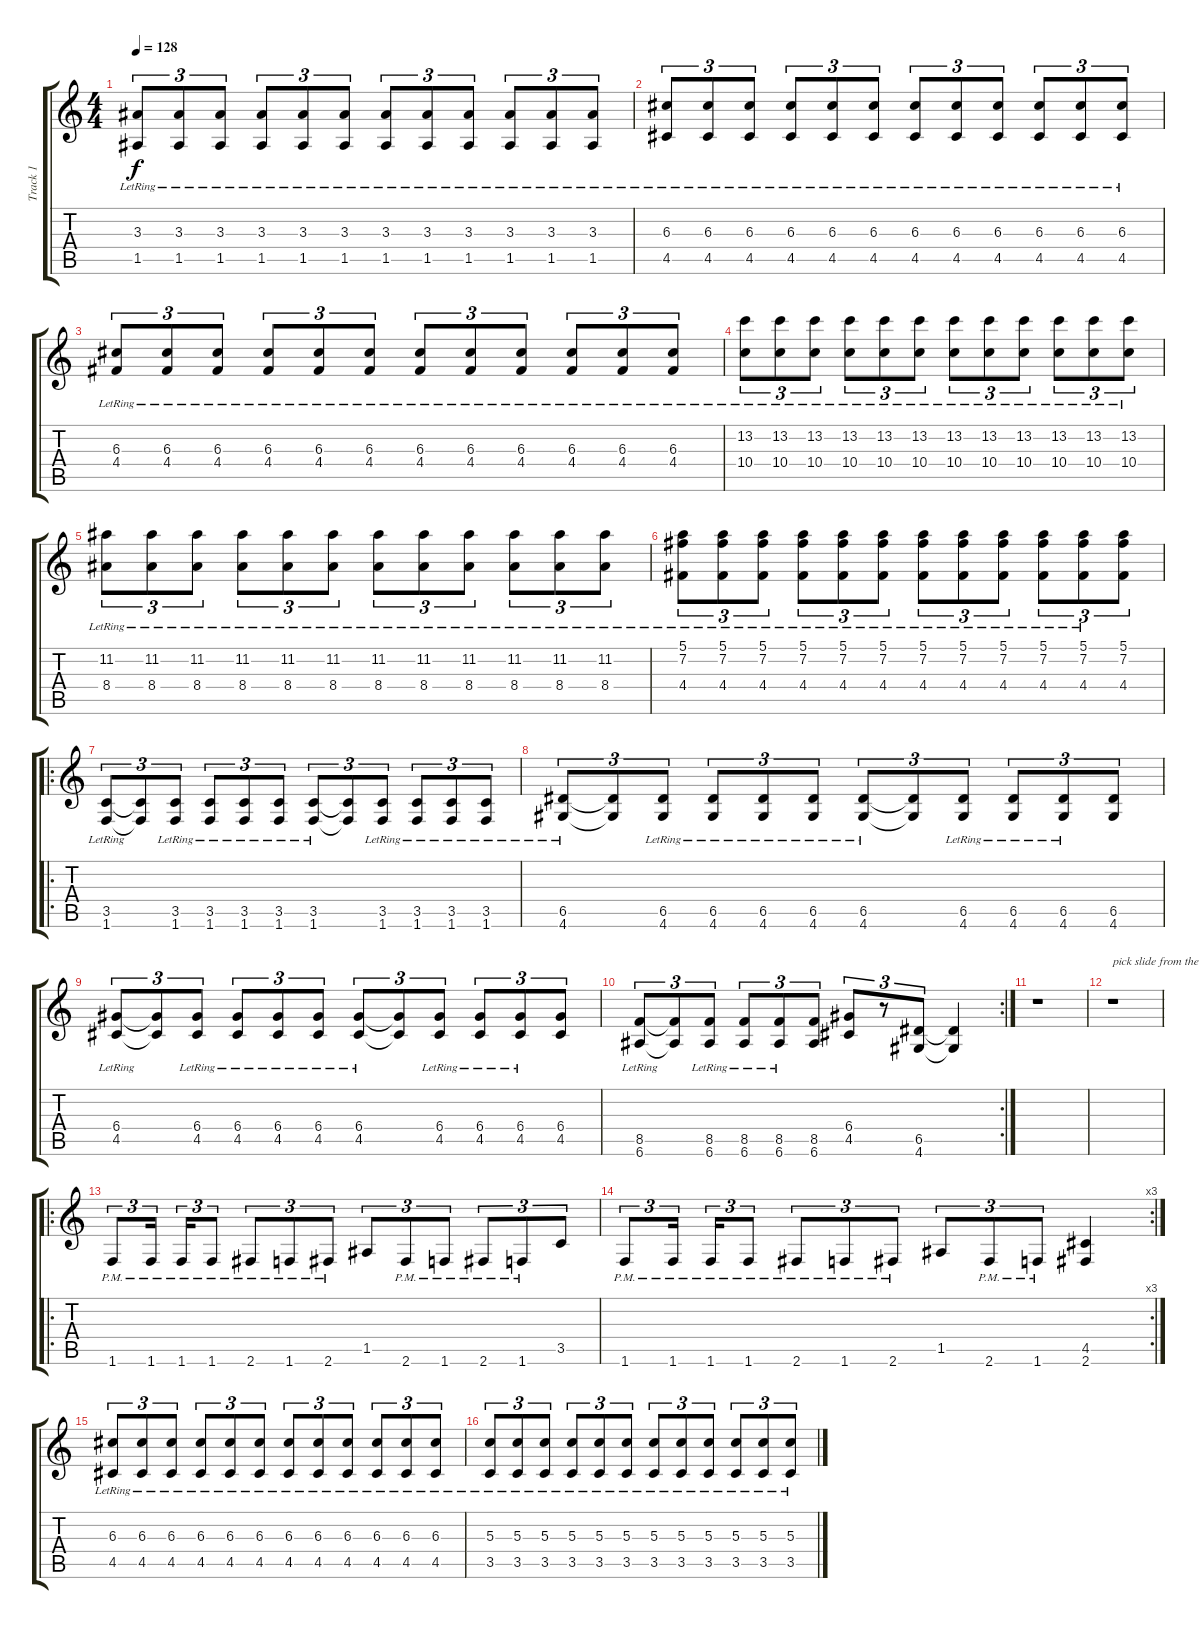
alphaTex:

\track ("Track 1" "Track 1") {instrument distortionguitar}
\staff {score tabs}
\tuning (E4 B3 G3 D3 A2 E2) {hide}
\ts (4 4)
\tempo 128
\clef g2
\ks c
(3.3{lr} 1.5{lr}).8{tu (3 2) dy f} (3.3{lr} 1.5{lr}).8{tu (3 2)} (3.3{lr} 1.5{lr}).8{tu (3 2)} (3.3{lr} 1.5{lr}).8{tu (3 2)} (3.3{lr} 1.5{lr}).8{tu (3 2)} (3.3{lr} 1.5{lr}).8{tu (3 2)} (3.3{lr} 1.5{lr}).8{tu (3 2)} (3.3{lr} 1.5{lr}).8{tu (3 2)} (3.3{lr} 1.5{lr}).8{tu (3 2)} (3.3{lr} 1.5{lr}).8{tu (3 2)} (3.3{lr} 1.5{lr}).8{tu (3 2)} (3.3{lr} 1.5{lr}).8{tu (3 2)} |
(6.3{lr} 4.5{lr}).8{tu (3 2)} (6.3{lr} 4.5{lr}).8{tu (3 2)} (6.3{lr} 4.5{lr}).8{tu (3 2)} (6.3{lr} 4.5{lr}).8{tu (3 2)} (6.3{lr} 4.5{lr}).8{tu (3 2)} (6.3{lr} 4.5{lr}).8{tu (3 2)} (6.3{lr} 4.5{lr}).8{tu (3 2)} (6.3{lr} 4.5{lr}).8{tu (3 2)} (6.3{lr} 4.5{lr}).8{tu (3 2)} (6.3{lr} 4.5{lr}).8{tu (3 2)} (6.3{lr} 4.5{lr}).8{tu (3 2)} (6.3{lr} 4.5{lr}).8{tu (3 2)} |
(6.3{lr} 4.4{lr}).8{tu (3 2)} (6.3{lr} 4.4{lr}).8{tu (3 2)} (6.3{lr} 4.4{lr}).8{tu (3 2)} (6.3{lr} 4.4{lr}).8{tu (3 2)} (6.3{lr} 4.4{lr}).8{tu (3 2)} (6.3{lr} 4.4{lr}).8{tu (3 2)} (6.3{lr} 4.4{lr}).8{tu (3 2)} (6.3{lr} 4.4{lr}).8{tu (3 2)} (6.3{lr} 4.4{lr}).8{tu (3 2)} (6.3{lr} 4.4{lr}).8{tu (3 2)} (6.3{lr} 4.4{lr}).8{tu (3 2)} (6.3{lr} 4.4{lr}).8{tu (3 2)} |
(13.2{lr} 10.4{lr}).8{tu (3 2)} (13.2{lr} 10.4{lr}).8{tu (3 2)} (13.2{lr} 10.4{lr}).8{tu (3 2)} (13.2{lr} 10.4{lr}).8{tu (3 2)} (13.2{lr} 10.4{lr}).8{tu (3 2)} (13.2{lr} 10.4{lr}).8{tu (3 2)} (13.2{lr} 10.4{lr}).8{tu (3 2)} (13.2{lr} 10.4{lr}).8{tu (3 2)} (13.2{lr} 10.4{lr}).8{tu (3 2)} (13.2{lr} 10.4{lr}).8{tu (3 2)} (13.2{lr} 10.4{lr}).8{tu (3 2)} (13.2{lr} 10.4{lr}).8{tu (3 2)} |
(11.2{lr} 8.4{lr}).8{tu (3 2)} (11.2{lr} 8.4{lr}).8{tu (3 2)} (11.2{lr} 8.4{lr}).8{tu (3 2)} (11.2{lr} 8.4{lr}).8{tu (3 2)} (11.2{lr} 8.4{lr}).8{tu (3 2)} (11.2{lr} 8.4{lr}).8{tu (3 2)} (11.2{lr} 8.4{lr}).8{tu (3 2)} (11.2{lr} 8.4{lr}).8{tu (3 2)} (11.2{lr} 8.4{lr}).8{tu (3 2)} (11.2{lr} 8.4{lr}).8{tu (3 2)} (11.2{lr} 8.4{lr}).8{tu (3 2)} (11.2{lr} 8.4{lr}).8{tu (3 2)} |
(5.1{lr} 7.2{lr} 4.4{lr}).8{tu (3 2)} (5.1{lr} 7.2{lr} 4.4{lr}).8{tu (3 2)} (5.1{lr} 7.2{lr} 4.4{lr}).8{tu (3 2)} (5.1{lr} 7.2{lr} 4.4{lr}).8{tu (3 2)} (5.1{lr} 7.2{lr} 4.4{lr}).8{tu (3 2)} (5.1{lr} 7.2{lr} 4.4{lr}).8{tu (3 2)} (5.1{lr} 7.2{lr} 4.4{lr}).8{tu (3 2)} (5.1{lr} 7.2{lr} 4.4{lr}).8{tu (3 2)} (5.1{lr} 7.2{lr} 4.4{lr}).8{tu (3 2)} (5.1{lr} 7.2{lr} 4.4{lr}).8{tu (3 2)} (5.1{lr} 7.2{lr} 4.4{lr}).8{tu (3 2)} (5.1 7.2 4.4).8{tu (3 2)} |
\ro
(3.5{lr} 1.6{lr}).8{tu (3 2)} (3.5{t} 1.6{t}).8{tu (3 2)} (3.5{lr} 1.6{lr}).8{tu (3 2)} (3.5{lr} 1.6{lr}).8{tu (3 2)} (3.5{lr} 1.6{lr}).8{tu (3 2)} (3.5{lr} 1.6{lr}).8{tu (3 2)} (3.5{lr} 1.6{lr}).8{tu (3 2)} (3.5{t} 1.6{t}).8{tu (3 2)} (3.5{lr} 1.6{lr}).8{tu (3 2)} (3.5{lr} 1.6{lr}).8{tu (3 2)} (3.5{lr} 1.6{lr}).8{tu (3 2)} (3.5{lr} 1.6{lr}).8{tu (3 2)} |
(6.5{lr} 4.6{lr}).8{tu (3 2)} (6.5{t} 4.6{t}).8{tu (3 2)} (6.5{lr} 4.6{lr}).8{tu (3 2)} (6.5{lr} 4.6{lr}).8{tu (3 2)} (6.5{lr} 4.6{lr}).8{tu (3 2)} (6.5{lr} 4.6{lr}).8{tu (3 2)} (6.5{lr} 4.6{lr}).8{tu (3 2)} (6.5{t} 4.6{t}).8{tu (3 2)} (6.5{lr} 4.6{lr}).8{tu (3 2)} (6.5{lr} 4.6{lr}).8{tu (3 2)} (6.5{lr} 4.6{lr}).8{tu (3 2)} (6.5 4.6).8{tu (3 2)} |
(6.4{lr} 4.5{lr}).8{tu (3 2)} (6.4{t} 4.5{t}).8{tu (3 2)} (6.4{lr} 4.5{lr}).8{tu (3 2)} (6.4{lr} 4.5{lr}).8{tu (3 2)} (6.4{lr} 4.5{lr}).8{tu (3 2)} (6.4{lr} 4.5{lr}).8{tu (3 2)} (6.4{lr} 4.5{lr}).8{tu (3 2)} (6.4{t} 4.5{t}).8{tu (3 2)} (6.4{lr} 4.5{lr}).8{tu (3 2)} (6.4{lr} 4.5{lr}).8{tu (3 2)} (6.4{lr} 4.5{lr}).8{tu (3 2)} (6.4 4.5).8{tu (3 2)} |
\rc 2
(8.5{lr} 6.6{lr}).8{tu (3 2)} (8.5{t} 6.6{t}).8{tu (3 2)} (8.5{lr} 6.6{lr}).8{tu (3 2)} (8.5{lr} 6.6{lr}).8{tu (3 2)} (8.5{lr} 6.6{lr}).8{tu (3 2)} (8.5 6.6).8{tu (3 2)} (6.4 4.5).8{tu (3 2)} r.8{tu (3 2)} (6.5 4.6).8{tu (3 2)} (6.5{t} 4.6{t}).4 |
r.1 |
r.1{txt "pick slide from the 3rd beat"} |
\ro
1.6{pm}.8{tu (3 2)} 1.6{pm}.16{tu (3 2) beam splitsecondary} 1.6{pm}.16{tu (3 2)} 1.6{pm}.8{tu (3 2)} 2.6{pm}.8{tu (3 2)} 1.6{pm}.8{tu (3 2)} 2.6{pm}.8{tu (3 2)} 1.5.8{tu (3 2)} 2.6{pm}.8{tu (3 2)} 1.6{pm}.8{tu (3 2)} 2.6{pm}.8{tu (3 2)} 1.6{pm}.8{tu (3 2)} 3.5.8{tu (3 2)} |
\rc 3
1.6{pm}.8{tu (3 2)} 1.6{pm}.16{tu (3 2) beam splitsecondary} 1.6{pm}.16{tu (3 2)} 1.6{pm}.8{tu (3 2)} 2.6{pm}.8{tu (3 2)} 1.6{pm}.8{tu (3 2)} 2.6{pm}.8{tu (3 2)} 1.5.8{tu (3 2)} 2.6{pm}.8{tu (3 2)} 1.6{pm}.8{tu (3 2)} (4.5 2.6).4 |
(6.3{lr} 4.5{lr}).8{tu (3 2)} (6.3{lr} 4.5{lr}).8{tu (3 2)} (6.3{lr} 4.5{lr}).8{tu (3 2)} (6.3{lr} 4.5{lr}).8{tu (3 2)} (6.3{lr} 4.5{lr}).8{tu (3 2)} (6.3{lr} 4.5{lr}).8{tu (3 2)} (6.3{lr} 4.5{lr}).8{tu (3 2)} (6.3{lr} 4.5{lr}).8{tu (3 2)} (6.3{lr} 4.5{lr}).8{tu (3 2)} (6.3{lr} 4.5{lr}).8{tu (3 2)} (6.3{lr} 4.5{lr}).8{tu (3 2)} (6.3{lr} 4.5{lr}).8{tu (3 2)} |
(5.3{lr} 3.5{lr}).8{tu (3 2)} (5.3{lr} 3.5{lr}).8{tu (3 2)} (5.3{lr} 3.5{lr}).8{tu (3 2)} (5.3{lr} 3.5{lr}).8{tu (3 2)} (5.3{lr} 3.5{lr}).8{tu (3 2)} (5.3{lr} 3.5{lr}).8{tu (3 2)} (5.3{lr} 3.5{lr}).8{tu (3 2)} (5.3{lr} 3.5{lr}).8{tu (3 2)} (5.3{lr} 3.5{lr}).8{tu (3 2)} (5.3{lr} 3.5{lr}).8{tu (3 2)} (5.3{lr} 3.5{lr}).8{tu (3 2)} (5.3{lr} 3.5{lr}).8{tu (3 2)}
